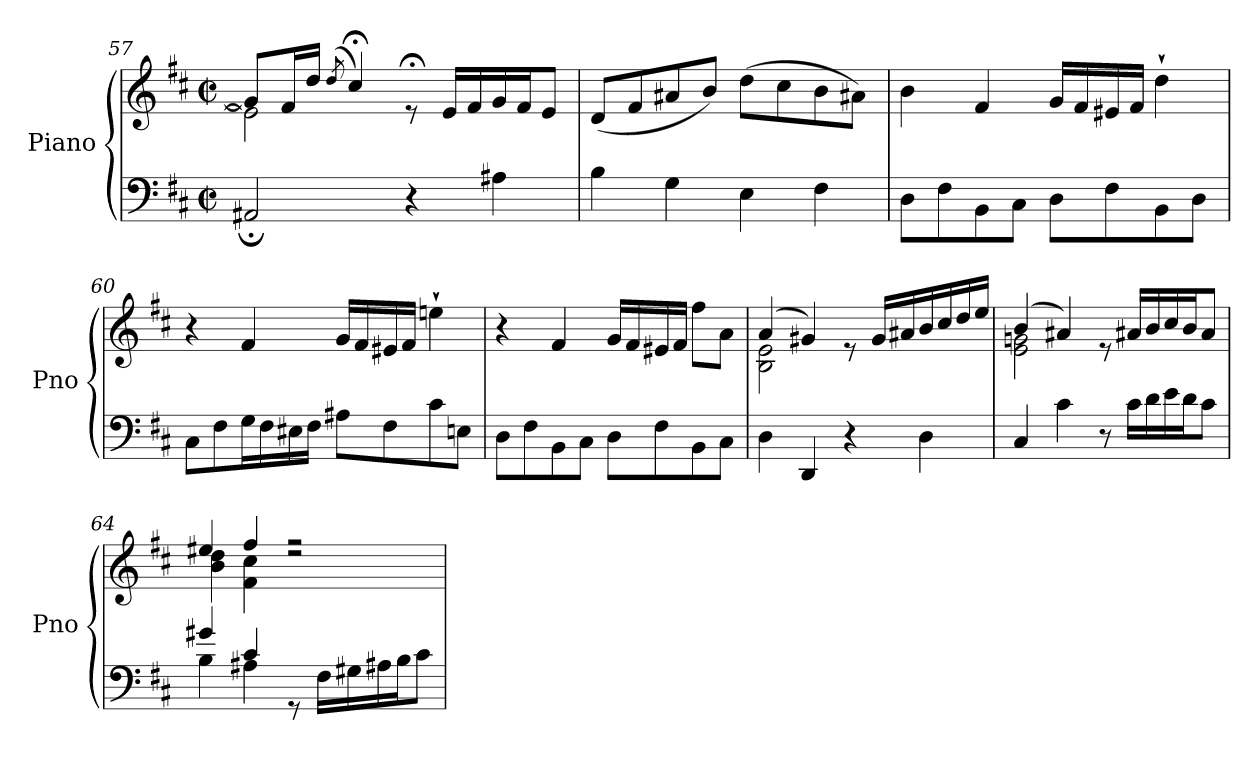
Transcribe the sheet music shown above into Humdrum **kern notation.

**kern	**kern
*part1	*part1
*staff2	*staff1
*I"Piano	*
*I'Pno	*
*clefF4	*clefG2
*k[f#c#]	*k[f#c#]
*M2/2	*M2/2
*met(c|)	*met(c|)
=57	=57
*^	*^
2ryy	2AA#X;/	8g/L]	2e\]
.	.	16f#/L	.
.	.	16dd/JJ	.
.	.	(>8qdd/	.
.	.	4cc#;</)	.
2ryy	4r	8r;<e	2ryy
.	.	16e/LL	.
.	.	16f#/	.
.	4A#X\	16g/	.
.	.	16f#/J	.
.	.	8e/J	.
*v	*v	*	*
*	*v	*v
!!LO:LB:g=z
=58	=58
4B\	(8d/L
.	8f#/
4G\	8a#X/
.	8b/J)
4E\	(8dd\L
.	8cc#\
4F#\	8b\
.	8a#X\J)
=59	=59
8D\L	4b\
8F#\	.
8BB\	4f#/
8C#\J	.
8D\L	16g/LL
.	16f#/
8F#\	16e#X/
.	16f#/JJ
8BB\	4dd`\
8D\J	.
=60	=60
8C#\L	4r
8F#\	.
16G\L	4f#/
16F#\	.
16E#X\	.
16F#\JJ	.
8A#X\L	16g/LL
.	16f#/
8F#\	16e#X/
.	16f#/JJ
8c#\	4een`\
8En\J	.
=61	=61
8D\L	4r
8F#\	.
8BB\	4f#/
8C#\J	.
8D\L	16g/LL
.	16f#/
8F#\	16e#X/
.	16f#/JJ
8BB\	8ff#\L
8C#\J	8a\J
!!LO:LB:g=z
=62	=62
*^	*^
2ryy	4D\	(4a/	2B\ 2e\
.	4DD/	4g#X/)	.
2ryy	4r	8re	2ryy
.	.	16g#/LL	.
.	.	16a#X/	.
.	4D\	16b/	.
.	.	16cc#/	.
.	.	16dd/	.
.	.	16ee/JJ	.
=63	=63	=63	=63
2ryy	4C#/	(4b/	2e\ 2gn\
.	4c#\	4a#X/)	.
2ryy	8r	8re	2ryy
.	16c#\LL	16a#X/LL	.
.	16d\	16b/	.
.	16e\	16cc#/	.
.	16d\J	16b/J	.
.	8c#\J	8a#/J	.
=64	=64	=64	=64
*	*	*	*^
4g#X/	4B\	4ee#X/	4b\ 4dd\	2ryy
4c#/	4A#X\	4ff#/	4f#\ 4cc#\	.
8rGG	2ryy	2r	2rdd	2ryy
16F#\LL	.	.	.	.
16G#X\	.	.	.	.
16A#X\	.	.	.	.
16B\J	.	.	.	.
8c#\J	.	.	.	.
*v	*v	*	*	*
*	*v	*v	*v
=	=
*-	*-
